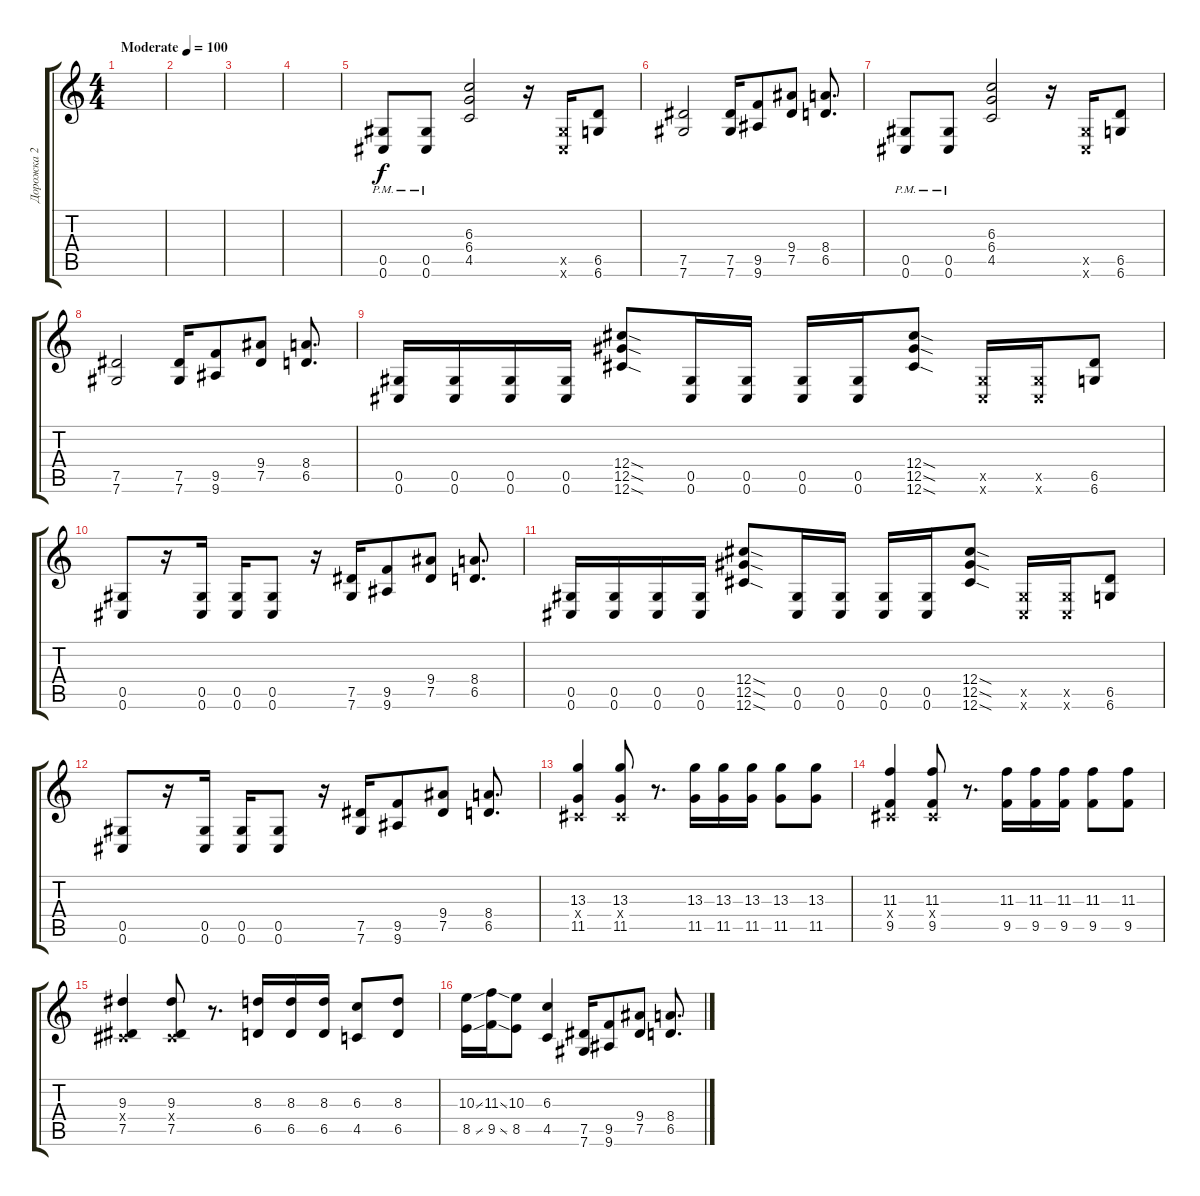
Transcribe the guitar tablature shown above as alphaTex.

\track ("Дорожка 2" "Дорожка 2") {instrument distortionguitar}
\staff {score tabs}
\tuning (Eb4 Bb3 Gb3 Db3 Ab2 Db2) {hide}
\ts (4 4)
\tempo (100 "Moderate")
\clef g2
\ks c
|
|
|
|
(0.5{pm} 0.6{pm}).8 (0.5{pm} 0.6{pm}).8 (6.3 6.4 4.5).2 r.16 (0.5{x} 0.6{x}).16 (6.5 6.6).8 |
(7.5 7.6).2 (7.5 7.6).16 (9.5 9.6).8 (9.4 7.5).8 (8.4 6.5).8{d} |
(0.5{pm} 0.6{pm}).8 (0.5{pm} 0.6{pm}).8 (6.3 6.4 4.5).2 r.16 (0.5{x} 0.6{x}).16 (6.5 6.6).8 |
(7.5 7.6).2 (7.5 7.6).16 (9.5 9.6).8 (9.4 7.5).8 (8.4 6.5).8{d} |
(0.5 0.6).16 (0.5 0.6).16 (0.5 0.6).16 (0.5 0.6).16 (12.4{sod} 12.5{sod} 12.6{sod}).8 (0.5 0.6).16 (0.5 0.6).16 (0.5 0.6).16 (0.5 0.6).16 (12.4{sod} 12.5{sod} 12.6{sod}).8 (0.5{x} 0.6{x}).16 (0.5{x} 0.6{x}).16 (6.5 6.6).8 |
(0.5 0.6).8 r.16 (0.5 0.6).16 (0.5 0.6).16 (0.5 0.6).8 r.16 (7.5 7.6).16 (9.5 9.6).8 (9.4 7.5).8 (8.4 6.5).8{d} |
(0.5 0.6).16 (0.5 0.6).16 (0.5 0.6).16 (0.5 0.6).16 (12.4{sod} 12.5{sod} 12.6{sod}).8 (0.5 0.6).16 (0.5 0.6).16 (0.5 0.6).16 (0.5 0.6).16 (12.4{sod} 12.5{sod} 12.6{sod}).8 (0.5{x} 0.6{x}).16 (0.5{x} 0.6{x}).16 (6.5 6.6).8 |
(0.5 0.6).8 r.16 (0.5 0.6).16 (0.5 0.6).16 (0.5 0.6).8 r.16 (7.5 7.6).16 (9.5 9.6).8 (9.4 7.5).8 (8.4 6.5).8{d} |
(13.3 0.4{x} 11.5).4 (13.3 0.4{x} 11.5).8 r.8{d} (13.3 11.5).16 (13.3 11.5).16 (13.3 11.5).16 (13.3 11.5).8 (13.3 11.5).8 |
(11.3 0.4{x} 9.5).4 (11.3 0.4{x} 9.5).8 r.8{d} (11.3 9.5).16 (11.3 9.5).16 (11.3 9.5).16 (11.3 9.5).8 (11.3 9.5).8 |
(9.3 0.4{x} 7.5).4 (9.3 0.4{x} 7.5).8 r.8{d} (8.3 6.5).16 (8.3 6.5).16 (8.3 6.5).16 (6.3 4.5).8 (8.3 6.5).8 |
(10.3{ss} 8.5{ss}).16 (11.3{ss} 9.5{ss}).16 (10.3 8.5).8 (6.3 4.5).4 (7.5 7.6).16 (9.5 9.6).8 (9.4 7.5).8 (8.4 6.5).8{d}
